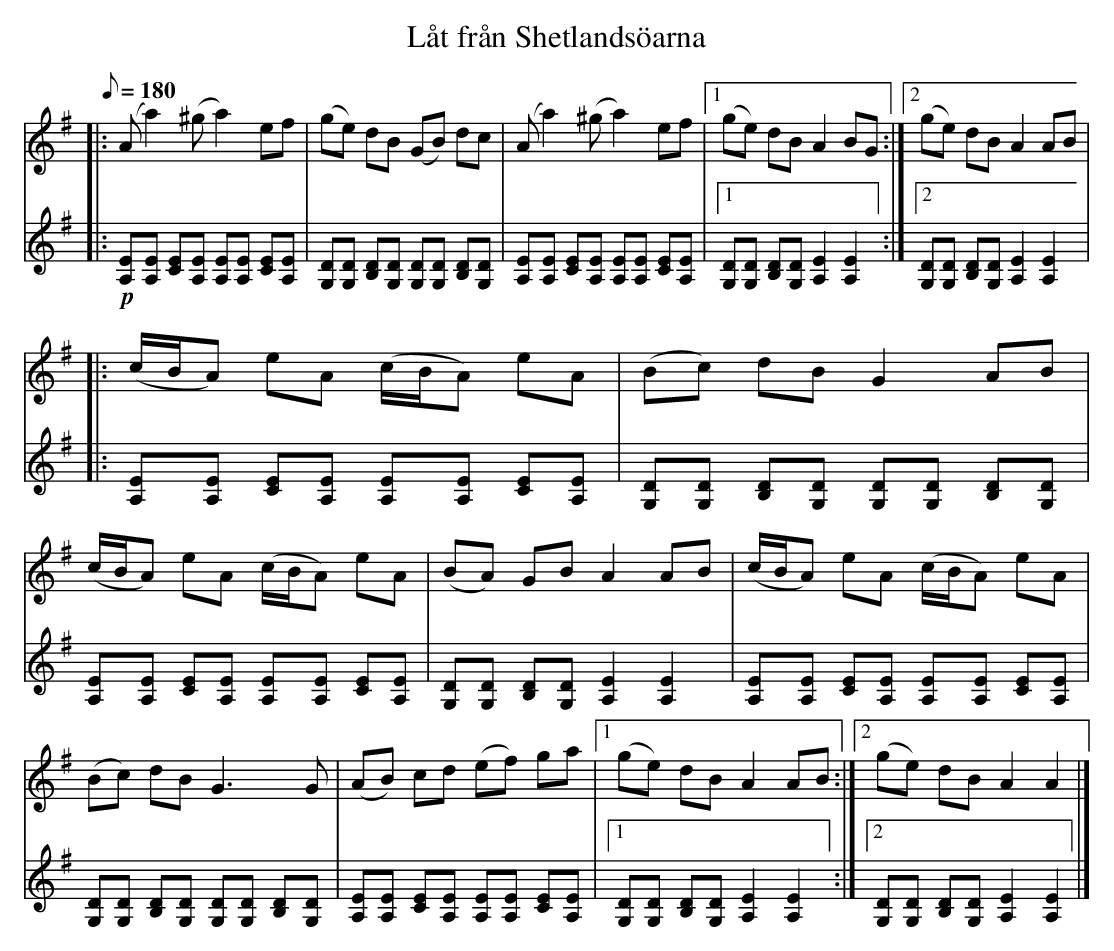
X:1
T: Låt från Shetlandsöarna
K: G
Q: 180
V: 1
|: (Aa2)(^ga2)ef | (ge) dB (GB) dc | (Aa2)(^ga2)ef |1 (ge) dB A2 BG :|2 (ge) dB A2 AB |
|: (c/B/A) eA (c/B/A) eA | (Bc) dB G2 AB | (c/B/A) eA (c/B/A) eA | (BA) GB A2 AB | (c/B/A) eA (c/B/A) eA | (Bc) dB G3G | (AB) cd (ef) ga |1 (ge) dB A2 AB :|2 (ge) dB A2 A2 |]
V: 2
|: !p![A,E][A,E] [CE][A,E] [A,E][A,E] [CE][A,E] | [G,D][G,D] [B,D][G,D] [G,D][G,D] [B,D][G,D] | [A,E][A,E] [CE][A,E] [A,E][A,E] [CE][A,E] |1 [G,D][G,D] [B,D][G,D] [A,2E2] [A,2E2] :|2 [G,D][G,D] [B,D][G,D] [A,2E2] [A,2E2] |
|: [A,E][A,E] [CE][A,E] [A,E][A,E] [CE][A,E] | [G,D][G,D] [B,D][G,D] [G,D][G,D] [B,D][G,D] | [A,E][A,E] [CE][A,E] [A,E][A,E] [CE][A,E] | [G,D][G,D] [B,D][G,D] [A,2E2] [A,2E2] |
[A,E][A,E] [CE][A,E] [A,E][A,E] [CE][A,E] | [G,D][G,D] [B,D][G,D] [G,D][G,D] [B,D][G,D] | [A,E][A,E] [CE][A,E] [A,E][A,E] [CE][A,E] |1 [G,D][G,D] [B,D][G,D] [A,2E2] [A,2E2] :|2 [G,D][G,D] [B,D][G,D] [A,2E2] [A,2E2] |]
